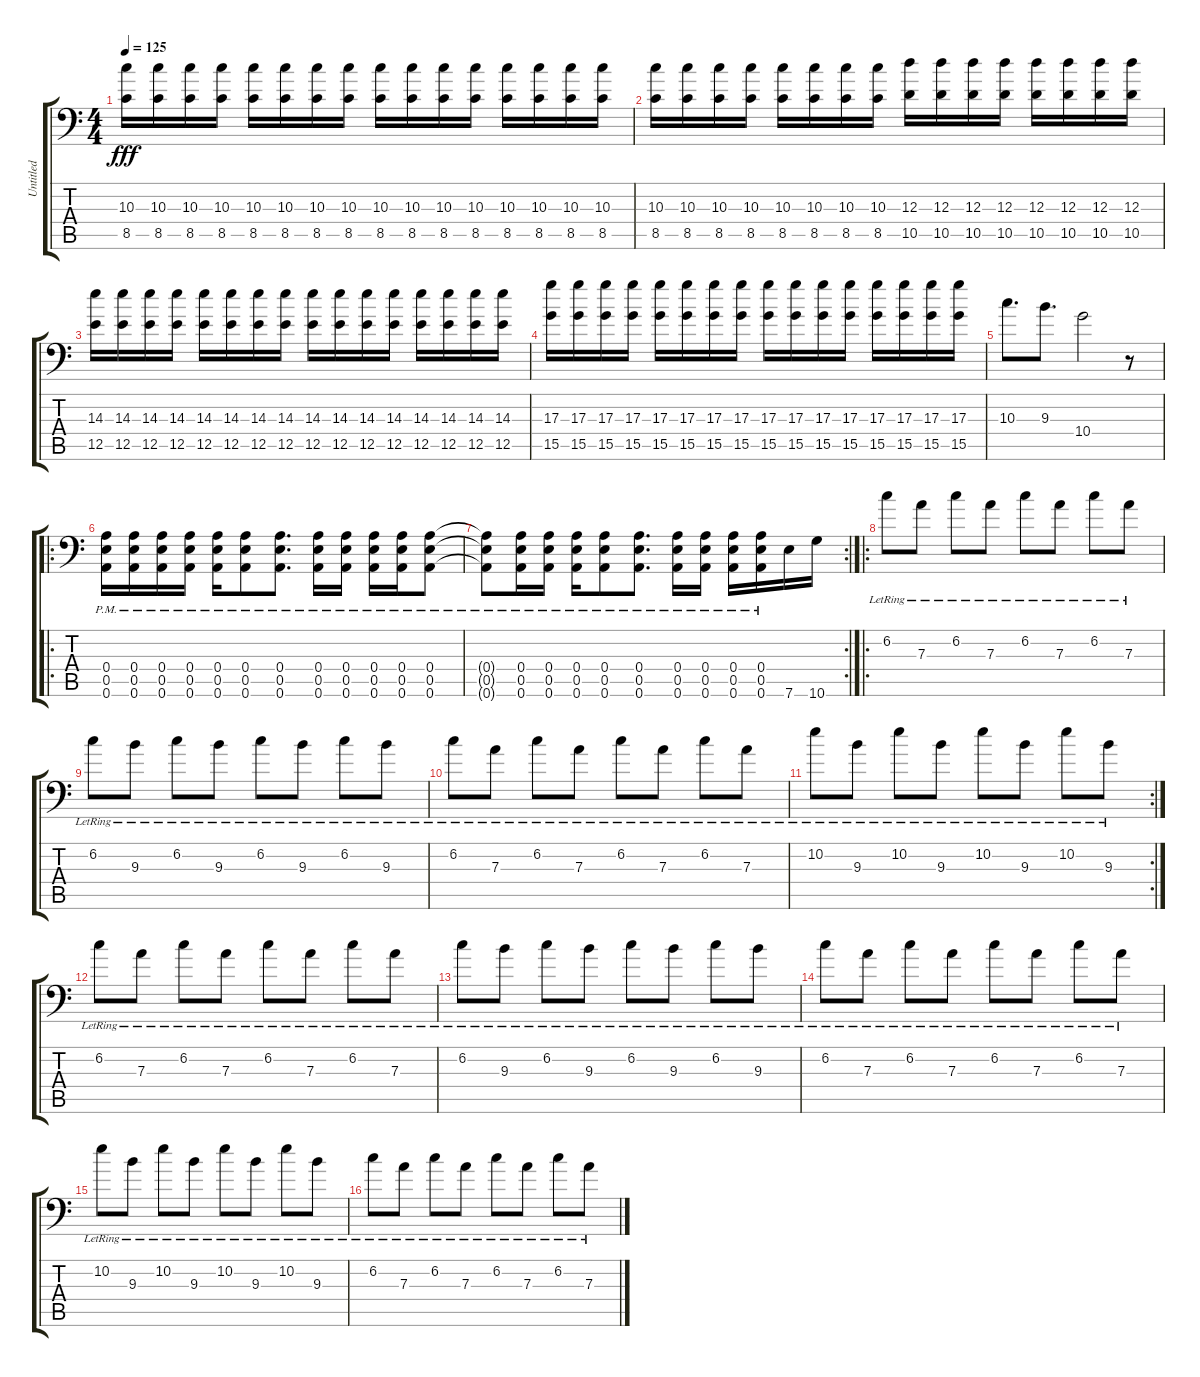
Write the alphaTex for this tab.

\track ("Untitled" "Untitled") {instrument distortionguitar}
\staff {score tabs}
\tuning (B3 Gb3 D3 A2 E2 A1) {hide}
\ts (4 4)
\tempo 125
\clef f4
\ks c
(10.3 8.5).16{dy fff} (10.3 8.5).16 (10.3 8.5).16 (10.3 8.5).16 (10.3 8.5).16 (10.3 8.5).16 (10.3 8.5).16 (10.3 8.5).16 (10.3 8.5).16 (10.3 8.5).16 (10.3 8.5).16 (10.3 8.5).16 (10.3 8.5).16 (10.3 8.5).16 (10.3 8.5).16 (10.3 8.5).16 |
(10.3 8.5).16 (10.3 8.5).16 (10.3 8.5).16 (10.3 8.5).16 (10.3 8.5).16 (10.3 8.5).16 (10.3 8.5).16 (10.3 8.5).16 (12.3 10.5).16 (12.3 10.5).16 (12.3 10.5).16 (12.3 10.5).16 (12.3 10.5).16 (12.3 10.5).16 (12.3 10.5).16 (12.3 10.5).16 |
(14.3 12.5).16 (14.3 12.5).16 (14.3 12.5).16 (14.3 12.5).16 (14.3 12.5).16 (14.3 12.5).16 (14.3 12.5).16 (14.3 12.5).16 (14.3 12.5).16 (14.3 12.5).16 (14.3 12.5).16 (14.3 12.5).16 (14.3 12.5).16 (14.3 12.5).16 (14.3 12.5).16 (14.3 12.5).16 |
(17.3 15.5).16 (17.3 15.5).16 (17.3 15.5).16 (17.3 15.5).16 (17.3 15.5).16 (17.3 15.5).16 (17.3 15.5).16 (17.3 15.5).16 (17.3 15.5).16 (17.3 15.5).16 (17.3 15.5).16 (17.3 15.5).16 (17.3 15.5).16 (17.3 15.5).16 (17.3 15.5).16 (17.3 15.5).16 |
10.3.8{d} 9.3.8{d} 10.4.2 r.8 |
\ro
(0.4{pm} 0.5{pm} 0.6{pm}).16 (0.4{pm} 0.5{pm} 0.6{pm}).16 (0.4{pm} 0.5{pm} 0.6{pm}).16 (0.4{pm} 0.5{pm} 0.6{pm}).16 (0.4{pm} 0.5{pm} 0.6{pm}).16 (0.4{pm} 0.5{pm} 0.6{pm}).8 (0.4{pm} 0.5{pm} 0.6{pm}).8{d} (0.4{pm} 0.5{pm} 0.6{pm}).16 (0.4{pm} 0.5{pm} 0.6{pm}).16 (0.4{pm} 0.5{pm} 0.6{pm}).16 (0.4{pm} 0.5{pm} 0.6{pm}).16 (0.4{pm} 0.5{pm} 0.6{pm}).8 |
\rc 2
(0.4{pm t} 0.5{pm t} 0.6{pm t}).8 (0.4{pm} 0.5{pm} 0.6{pm}).16 (0.4{pm} 0.5{pm} 0.6{pm}).16 (0.4{pm} 0.5{pm} 0.6{pm}).16 (0.4{pm} 0.5{pm} 0.6{pm}).8 (0.4{pm} 0.5{pm} 0.6{pm}).8{d} (0.4{pm} 0.5{pm} 0.6{pm}).16 (0.4{pm} 0.5{pm} 0.6{pm}).16 (0.4{pm} 0.5{pm} 0.6{pm}).16 (0.4{pm} 0.5{pm} 0.6{pm}).16 7.6.16 10.6.16 |
\ro
6.2{lr}.8 7.3{lr}.8 6.2{lr}.8 7.3{lr}.8 6.2{lr}.8 7.3{lr}.8 6.2{lr}.8 7.3{lr}.8 |
6.2{lr}.8 9.3{lr}.8 6.2{lr}.8 9.3{lr}.8 6.2{lr}.8 9.3{lr}.8 6.2{lr}.8 9.3{lr}.8 |
6.2{lr}.8 7.3{lr}.8 6.2{lr}.8 7.3{lr}.8 6.2{lr}.8 7.3{lr}.8 6.2{lr}.8 7.3{lr}.8 |
\rc 2
10.2{lr}.8 9.3{lr}.8 10.2{lr}.8 9.3{lr}.8 10.2{lr}.8 9.3{lr}.8 10.2{lr}.8 9.3{lr}.8 |
6.2{lr}.8 7.3{lr}.8 6.2{lr}.8 7.3{lr}.8 6.2{lr}.8 7.3{lr}.8 6.2{lr}.8 7.3{lr}.8 |
6.2{lr}.8 9.3{lr}.8 6.2{lr}.8 9.3{lr}.8 6.2{lr}.8 9.3{lr}.8 6.2{lr}.8 9.3{lr}.8 |
6.2{lr}.8 7.3{lr}.8 6.2{lr}.8 7.3{lr}.8 6.2{lr}.8 7.3{lr}.8 6.2{lr}.8 7.3{lr}.8 |
10.2{lr}.8 9.3{lr}.8 10.2{lr}.8 9.3{lr}.8 10.2{lr}.8 9.3{lr}.8 10.2{lr}.8 9.3{lr}.8 |
6.2{lr}.8 7.3{lr}.8 6.2{lr}.8 7.3{lr}.8 6.2{lr}.8 7.3{lr}.8 6.2{lr}.8 7.3{lr}.8
